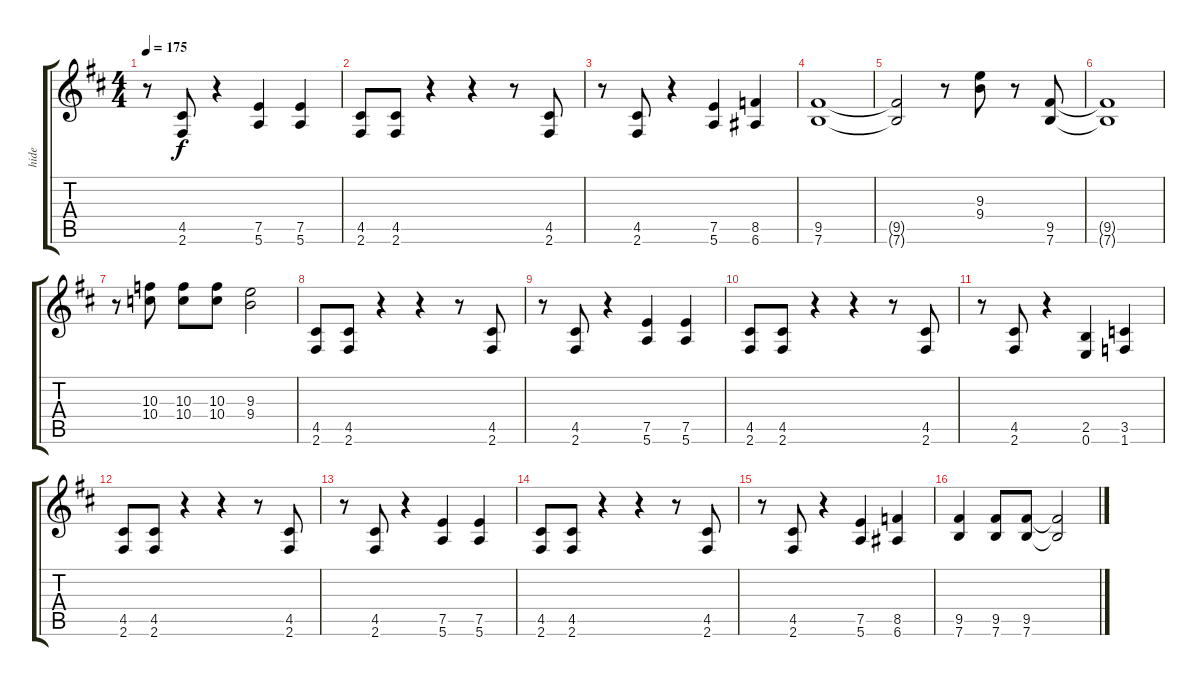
\track ("hide" "hide") {instrument overdrivenguitar}
\staff {score tabs}
\tuning (E4 B3 G3 D3 A2 E2) {hide}
\ts (4 4)
\tempo 175
\clef g2
\ks d
r.8{dy f} (4.5 2.6).8 r.4 (7.5 5.6).4 (7.5 5.6).4 |
(4.5 2.6).8 (4.5 2.6).8 r.4 r.4 r.8 (4.5 2.6).8 |
r.8 (4.5 2.6).8 r.4 (7.5 5.6).4 (8.5 6.6).4 |
(9.5 7.6).1 |
(9.5{t} 7.6{t}).2 r.8 (9.3 9.4).8 r.8 (9.5 7.6).8 |
(9.5{t} 7.6{t}).1 |
r.8 (10.3 10.4).8 (10.3 10.4).8 (10.3 10.4).8 (9.3 9.4).2 |
(4.5 2.6).8 (4.5 2.6).8 r.4 r.4 r.8 (4.5 2.6).8 |
r.8 (4.5 2.6).8 r.4 (7.5 5.6).4 (7.5 5.6).4 |
(4.5 2.6).8 (4.5 2.6).8 r.4 r.4 r.8 (4.5 2.6).8 |
r.8 (4.5 2.6).8 r.4 (2.5 0.6).4 (3.5 1.6).4 |
(4.5 2.6).8 (4.5 2.6).8 r.4 r.4 r.8 (4.5 2.6).8 |
r.8 (4.5 2.6).8 r.4 (7.5 5.6).4 (7.5 5.6).4 |
(4.5 2.6).8 (4.5 2.6).8 r.4 r.4 r.8 (4.5 2.6).8 |
r.8 (4.5 2.6).8 r.4 (7.5 5.6).4 (8.5 6.6).4 |
(9.5 7.6).4 (9.5 7.6).8 (9.5 7.6).8 (9.5{t} 7.6{t}).2
